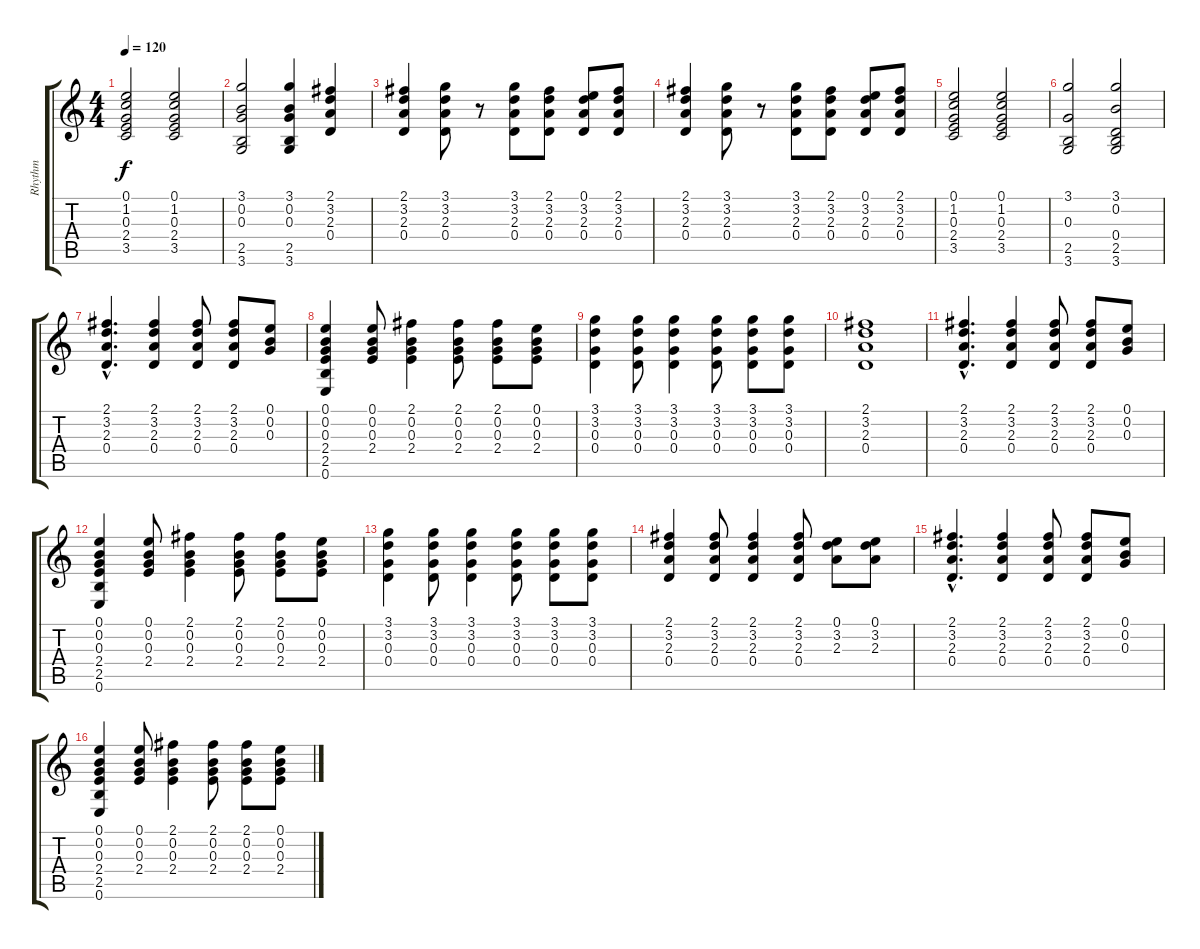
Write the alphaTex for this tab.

\track ("Rhythm" "Rhythm") {instrument acousticguitarsteel}
\staff {score tabs}
\tuning (E4 B3 G3 D3 A2 E2) {hide}
\ts (4 4)
\tempo 120
\clef g2
\ks c
(0.1 1.2 0.3 2.4 3.5).2{dy f} (0.1 1.2 0.3 2.4 3.5).2 |
(3.1 0.2 0.3 2.5 3.6).2 (3.1 0.2 0.3 2.5 3.6).4 (2.1 3.2 2.3 0.4).4 |
(2.1 3.2 2.3 0.4).4 (3.1 3.2 2.3 0.4).8 r.8 (3.1 3.2 2.3 0.4).8 (2.1 3.2 2.3 0.4).8 (0.1 3.2 2.3 0.4).8 (2.1 3.2 2.3 0.4).8 |
(2.1 3.2 2.3 0.4).4 (3.1 3.2 2.3 0.4).8 r.8 (3.1 3.2 2.3 0.4).8 (2.1 3.2 2.3 0.4).8 (0.1 3.2 2.3 0.4).8 (2.1 3.2 2.3 0.4).8 |
(0.1 1.2 0.3 2.4 3.5).2 (0.1 1.2 0.3 2.4 3.5).2 |
(3.1 0.3 2.5 3.6).2 (3.1 0.2 0.4 2.5 3.6).2 |
(2.1{hac} 3.2{hac} 2.3{hac} 0.4{hac}).4{d} (2.1 3.2 2.3 0.4).4 (2.1 3.2 2.3 0.4).8 (2.1 3.2 2.3 0.4).8 (0.1 0.2 0.3).8 |
(0.1 0.2 0.3 2.4 2.5 0.6).4 (0.1 0.2 0.3 2.4).8 (2.1 0.2 0.3 2.4).4 (2.1 0.2 0.3 2.4).8 (2.1 0.2 0.3 2.4).8 (0.1 0.2 0.3 2.4).8 |
(3.1 3.2 0.3 0.4).4 (3.1 3.2 0.3 0.4).8 (3.1 3.2 0.3 0.4).4 (3.1 3.2 0.3 0.4).8 (3.1 3.2 0.3 0.4).8 (3.1 3.2 0.3 0.4).8 |
(2.1 3.2 2.3 0.4).1 |
(2.1{hac} 3.2{hac} 2.3{hac} 0.4{hac}).4{d} (2.1 3.2 2.3 0.4).4 (2.1 3.2 2.3 0.4).8 (2.1 3.2 2.3 0.4).8 (0.1 0.2 0.3).8 |
(0.1 0.2 0.3 2.4 2.5 0.6).4 (0.1 0.2 0.3 2.4).8 (2.1 0.2 0.3 2.4).4 (2.1 0.2 0.3 2.4).8 (2.1 0.2 0.3 2.4).8 (0.1 0.2 0.3 2.4).8 |
(3.1 3.2 0.3 0.4).4 (3.1 3.2 0.3 0.4).8 (3.1 3.2 0.3 0.4).4 (3.1 3.2 0.3 0.4).8 (3.1 3.2 0.3 0.4).8 (3.1 3.2 0.3 0.4).8 |
(2.1 3.2 2.3 0.4).4 (2.1 3.2 2.3 0.4).8 (2.1 3.2 2.3 0.4).4 (2.1 3.2 2.3 0.4).8 (0.1 3.2 2.3).8 (0.1 3.2 2.3).8 |
(2.1{hac} 3.2{hac} 2.3{hac} 0.4{hac}).4{d} (2.1 3.2 2.3 0.4).4 (2.1 3.2 2.3 0.4).8 (2.1 3.2 2.3 0.4).8 (0.1 0.2 0.3).8 |
(0.1 0.2 0.3 2.4 2.5 0.6).4 (0.1 0.2 0.3 2.4).8 (2.1 0.2 0.3 2.4).4 (2.1 0.2 0.3 2.4).8 (2.1 0.2 0.3 2.4).8 (0.1 0.2 0.3 2.4).8
